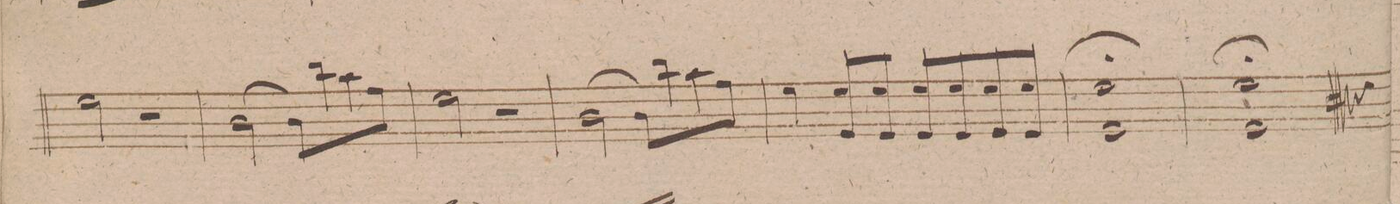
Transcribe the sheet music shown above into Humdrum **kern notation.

**kern	**dynam
*I"Violino 1mo	*
*clefG2	*
*k[f#]	*
*met(c|)	*
*M2/2	*
2ee\	.
2r	.
=310	=310
[2b\	.
8b\L]	.
8bb\	.
8aa\	.
8ff#\J	.
=311	=311
2ee\	.
2r	.
=312	=312
[2b\	.
8b\L]	.
8bb\	.
8aa\	.
8ff#\J	.
=313	=313
4ee\	.
8ee/L 8e/	.
8ee/J 8e/	.
8ee/L 8e/	.
8ee/ 8e/	.
8ee/ 8e/	.
8ee/J 8e/	.
=314	=314
1ee/ 1e/;	.
=315	=315
1ee/ 1e/;	.
==	==
*-	*-
